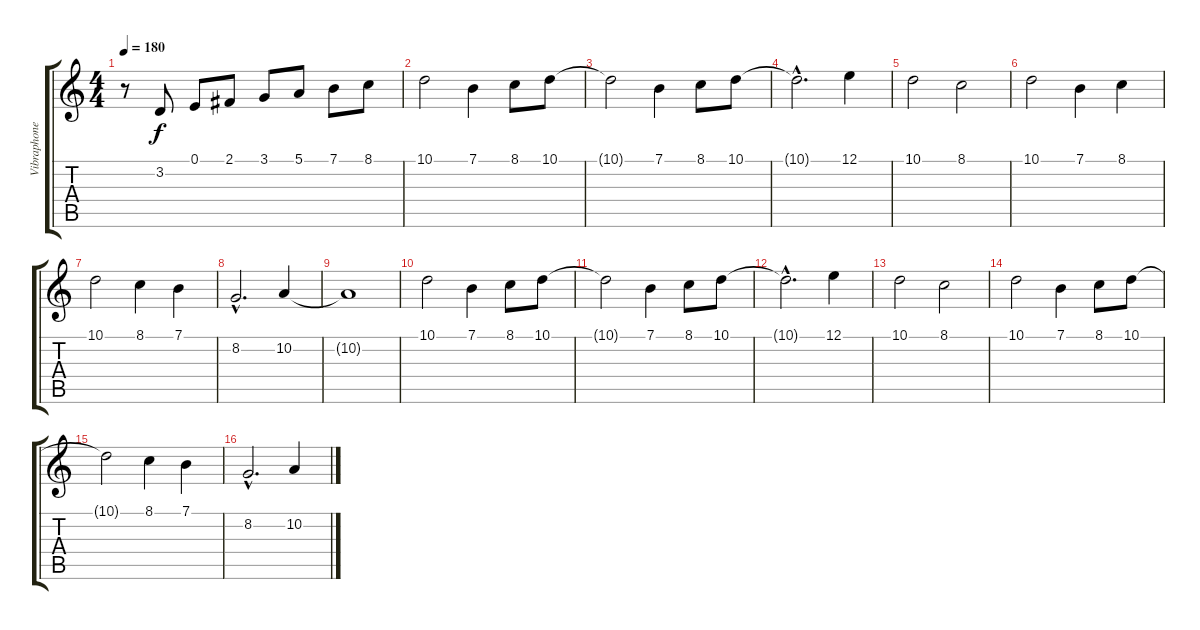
\track ("Vibraphone" "Vibraphone") {instrument vibraphone}
\staff {score tabs}
\tuning (E4 B3 G3 D3 A2 E2) {hide}
\ts (4 4)
\tempo 180
\clef g2
\ks c
r.8{dy f instrument vibraphone} 3.2.8 0.1.8 2.1.8 3.1.8 5.1.8 7.1.8 8.1.8 |
10.1.2 7.1.4 8.1.8 10.1.8 |
10.1{t}.2 7.1.4 8.1.8 10.1.8 |
10.1{hac t}.2{d} 12.1.4 |
10.1.2 8.1.2 |
10.1.2 7.1.4 8.1.4 |
10.1.2 8.1.4 7.1.4 |
8.2{hac}.2{d} 10.2.4 |
10.2{t}.1 |
10.1.2 7.1.4 8.1.8 10.1.8 |
10.1{t}.2 7.1.4 8.1.8 10.1.8 |
10.1{hac t}.2{d} 12.1.4 |
10.1.2 8.1.2 |
10.1.2 7.1.4 8.1.8 10.1.8 |
10.1{t}.2 8.1.4 7.1.4 |
8.2{hac}.2{d} 10.2.4
